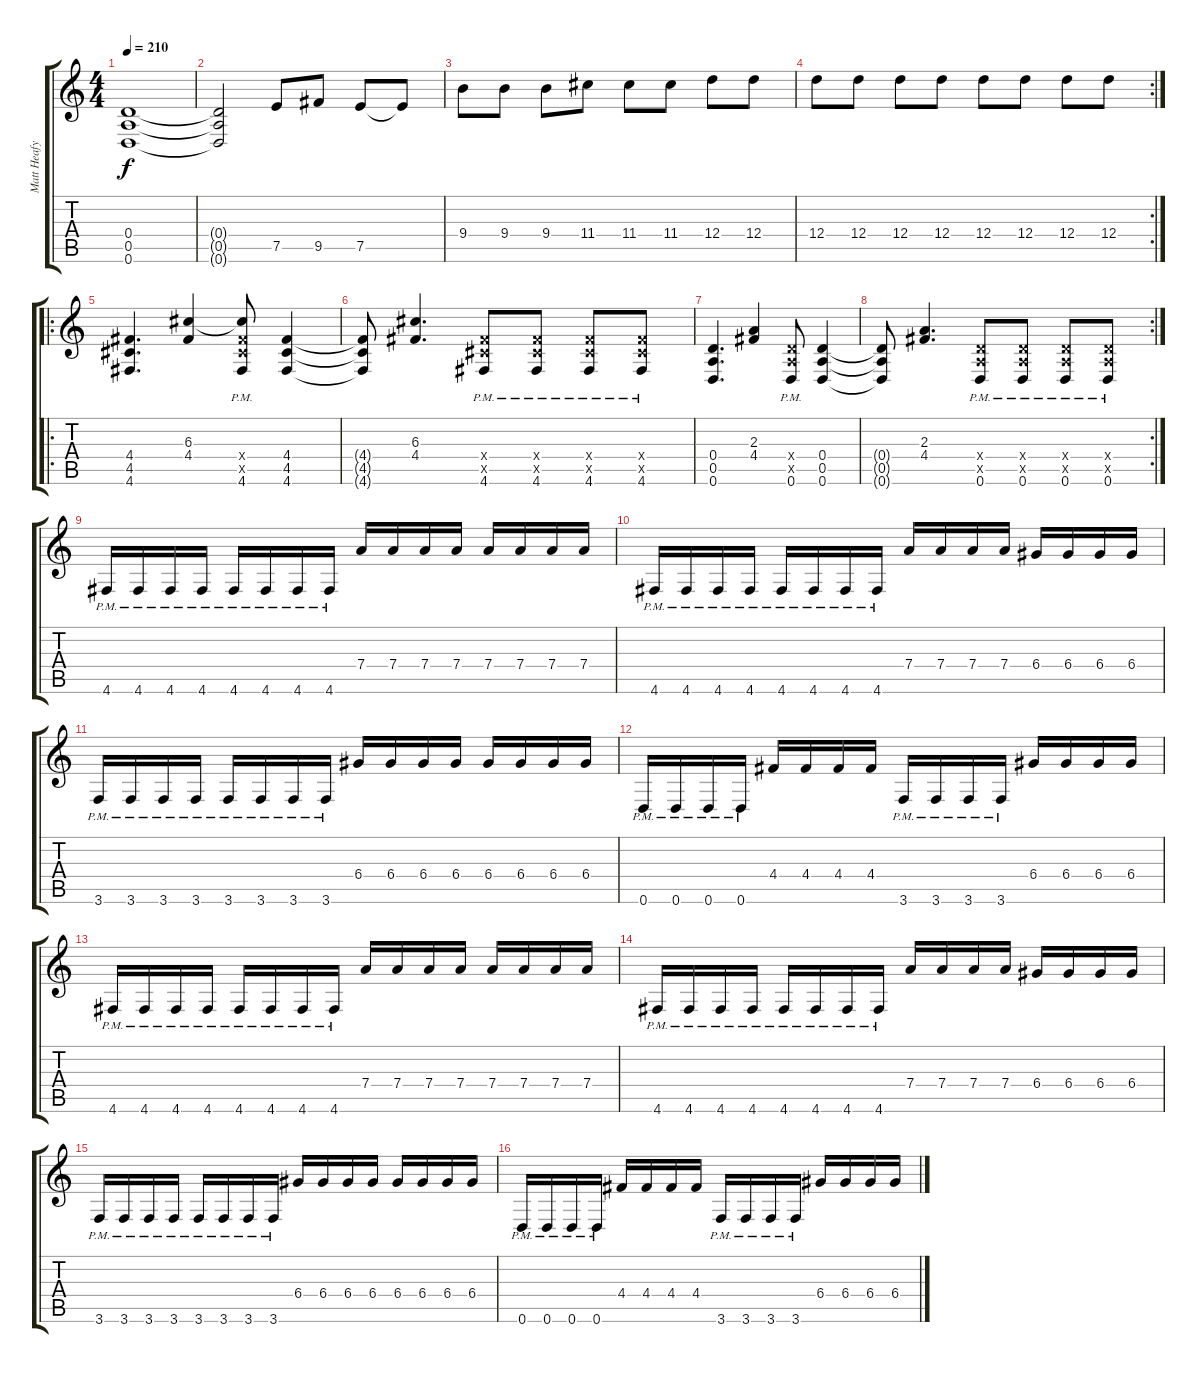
\track ("Matt Heafy" "Matt Heafy") {instrument distortionguitar}
\staff {score tabs}
\tuning (E4 B3 G3 D3 A2 D2) {hide}
\ts (4 4)
\tempo 210
\clef g2
\ks c
(0.4 0.5 0.6).1{dy f} |
(0.4{t} 0.5{t} 0.6{t}).2 7.5.8 9.5.8 7.5.8 7.5{t}.8 |
9.4.8 9.4.8 9.4.8 11.4.8 11.4.8 11.4.8 12.4.8 12.4.8 |
\rc 2
12.4.8 12.4.8 12.4.8 12.4.8 12.4.8 12.4.8 12.4.8 12.4.8 |
\ro
(4.4 4.5 4.6).4{d} (6.3 4.4).4 (6.3{t} 4.4{pm x} 4.5{pm x} 4.6{pm}).8 (4.4 4.5 4.6).4 |
(4.4{t} 4.5{t} 4.6{t}).8 (6.3 4.4).4{d} (4.4{pm x} 4.5{pm x} 4.6{pm}).8 (4.4{pm x} 4.5{pm x} 4.6{pm}).8 (4.4{pm x} 4.5{pm x} 4.6{pm}).8 (4.4{pm x} 4.5{pm x} 4.6{pm}).8 |
(0.4 0.5 0.6).4{d} (2.3 4.4).4 (0.4{pm x} 0.5{pm x} 0.6{pm}).8 (0.4 0.5 0.6).4 |
\rc 2
(0.4{t} 0.5{t} 0.6{t}).8 (2.3 4.4).4{d} (0.4{pm x} 0.5{pm x} 0.6{pm}).8 (0.4{pm x} 0.5{pm x} 0.6{pm}).8 (0.4{pm x} 0.5{pm x} 0.6{pm}).8 (0.4{pm x} 0.5{pm x} 0.6{pm}).8 |
4.6{pm}.16 4.6{pm}.16 4.6{pm}.16 4.6{pm}.16 4.6{pm}.16 4.6{pm}.16 4.6{pm}.16 4.6{pm}.16 7.4.16 7.4.16 7.4.16 7.4.16 7.4.16 7.4.16 7.4.16 7.4.16 |
4.6{pm}.16 4.6{pm}.16 4.6{pm}.16 4.6{pm}.16 4.6{pm}.16 4.6{pm}.16 4.6{pm}.16 4.6{pm}.16 7.4.16 7.4.16 7.4.16 7.4.16 6.4.16 6.4.16 6.4.16 6.4.16 |
3.6{pm}.16 3.6{pm}.16 3.6{pm}.16 3.6{pm}.16 3.6{pm}.16 3.6{pm}.16 3.6{pm}.16 3.6{pm}.16 6.4.16 6.4.16 6.4.16 6.4.16 6.4.16 6.4.16 6.4.16 6.4.16 |
0.6{pm}.16 0.6{pm}.16 0.6{pm}.16 0.6{pm}.16 4.4.16 4.4.16 4.4.16 4.4.16 3.6{pm}.16 3.6{pm}.16 3.6{pm}.16 3.6{pm}.16 6.4.16 6.4.16 6.4.16 6.4.16 |
4.6{pm}.16 4.6{pm}.16 4.6{pm}.16 4.6{pm}.16 4.6{pm}.16 4.6{pm}.16 4.6{pm}.16 4.6{pm}.16 7.4.16 7.4.16 7.4.16 7.4.16 7.4.16 7.4.16 7.4.16 7.4.16 |
4.6{pm}.16 4.6{pm}.16 4.6{pm}.16 4.6{pm}.16 4.6{pm}.16 4.6{pm}.16 4.6{pm}.16 4.6{pm}.16 7.4.16 7.4.16 7.4.16 7.4.16 6.4.16 6.4.16 6.4.16 6.4.16 |
3.6{pm}.16 3.6{pm}.16 3.6{pm}.16 3.6{pm}.16 3.6{pm}.16 3.6{pm}.16 3.6{pm}.16 3.6{pm}.16 6.4.16 6.4.16 6.4.16 6.4.16 6.4.16 6.4.16 6.4.16 6.4.16 |
0.6{pm}.16 0.6{pm}.16 0.6{pm}.16 0.6{pm}.16 4.4.16 4.4.16 4.4.16 4.4.16 3.6{pm}.16 3.6{pm}.16 3.6{pm}.16 3.6{pm}.16 6.4.16 6.4.16 6.4.16 6.4.16
